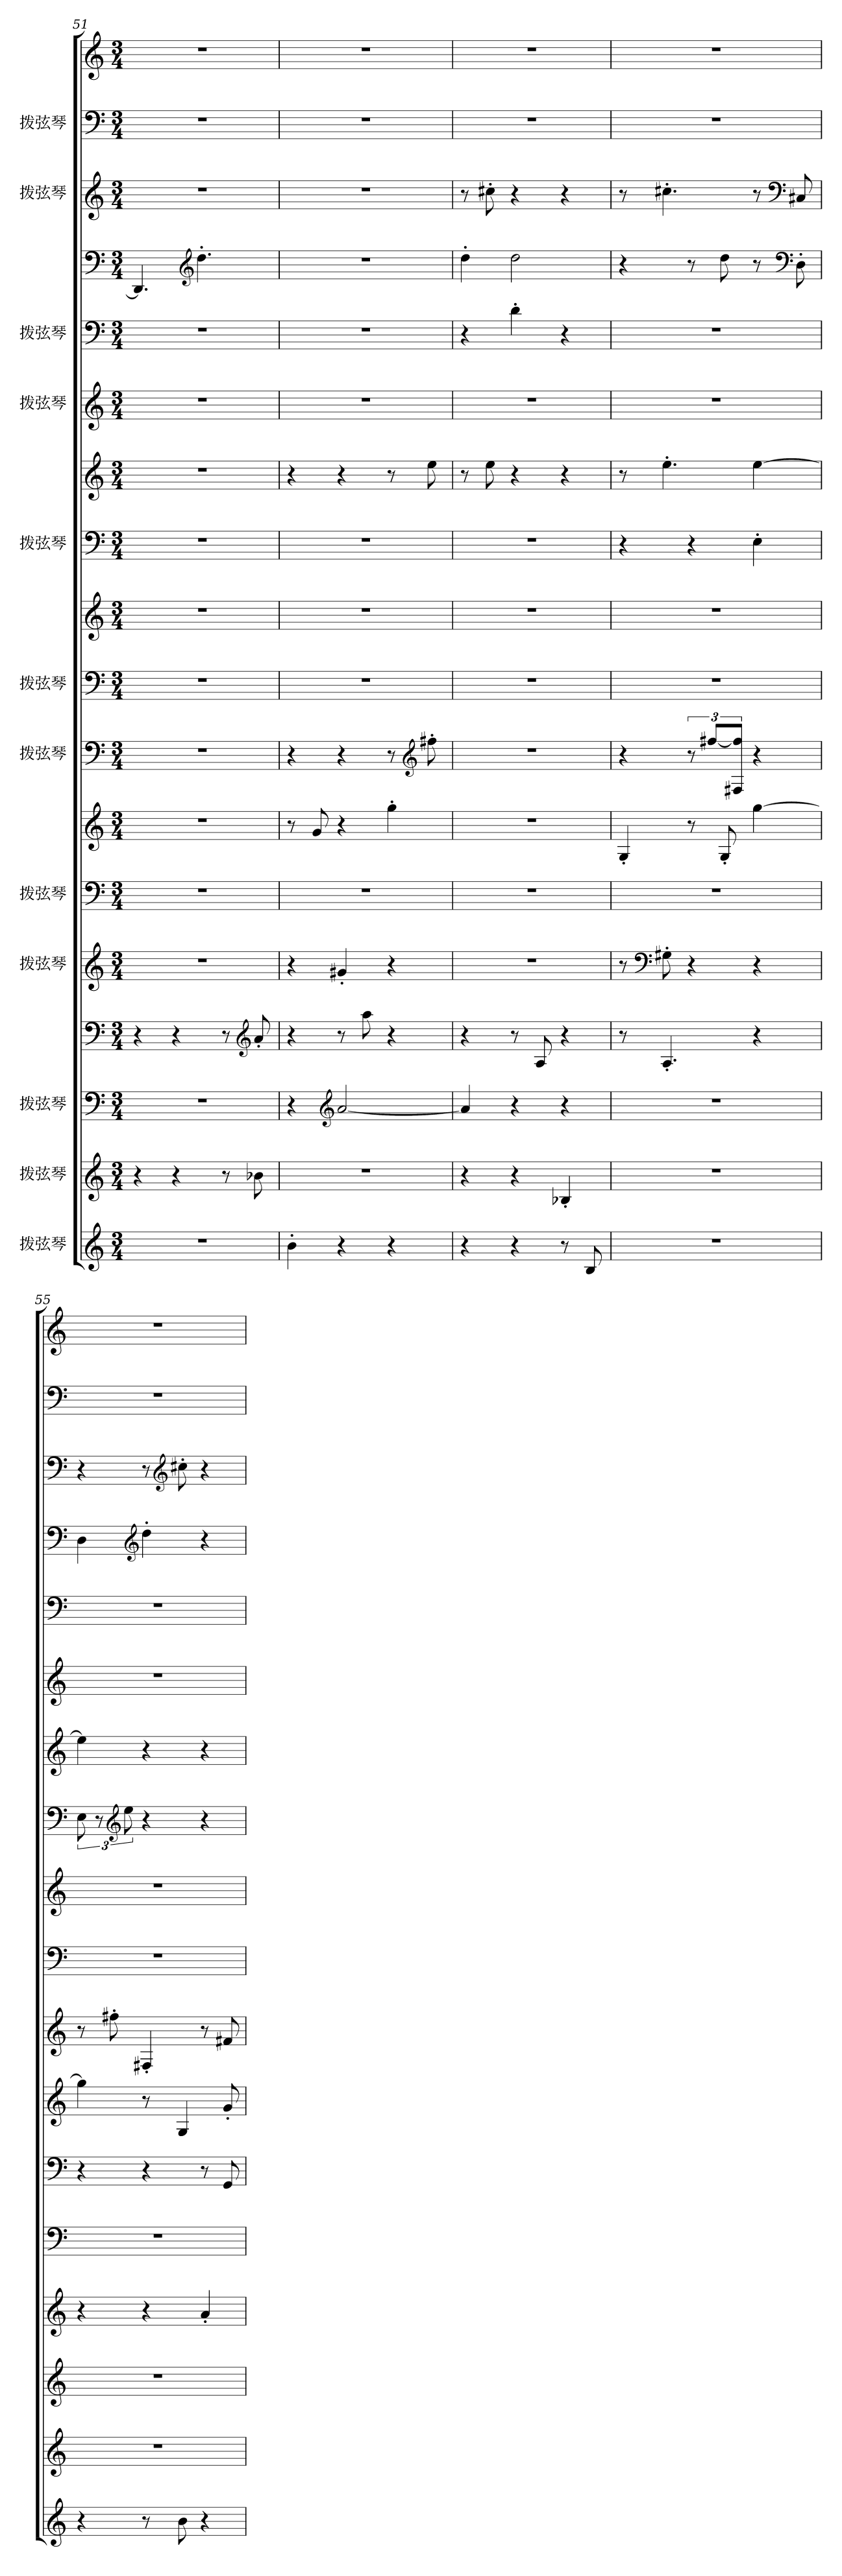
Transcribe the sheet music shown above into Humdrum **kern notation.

**kern	**kern	**kern	**kern	**kern	**kern	**kern	**kern	**kern	**kern	**kern	**kern	**kern	**kern	**kern	**kern	**kern	**kern
*part12	*part11	*part10	*part10	*part9	*part8	*part8	*part7	*part6	*part6	*part5	*part5	*part4	*part3	*part3	*part2	*part1	*part1
*staff18	*staff17	*staff16	*staff15	*staff14	*staff13	*staff12	*staff11	*staff10	*staff9	*staff8	*staff7	*staff6	*staff5	*staff4	*staff3	*staff2	*staff1
*I"拨弦琴	*I"拨弦琴	*I"拨弦琴	*	*I"拨弦琴	*I"拨弦琴	*	*I"拨弦琴	*I"拨弦琴	*	*I"拨弦琴	*	*I"拨弦琴	*I"拨弦琴	*	*I"拨弦琴	*I"拨弦琴	*
*clefG2	*clefG2	*clefF4	*clefF4	*clefG2	*clefF4	*clefG2	*clefF4	*clefF4	*clefG2	*clefF4	*clefG2	*clefG2	*clefF4	*clefF4	*clefG2	*clefF4	*clefG2
*k[]	*k[]	*k[]	*k[]	*k[]	*k[]	*k[]	*k[]	*k[]	*k[]	*k[]	*k[]	*k[]	*k[]	*k[]	*k[]	*k[]	*k[]
*M3/4	*M3/4	*M3/4	*M3/4	*M3/4	*M3/4	*M3/4	*M3/4	*M3/4	*M3/4	*M3/4	*M3/4	*M3/4	*M3/4	*M3/4	*M3/4	*M3/4	*M3/4
=51	=51	=51	=51	=51	=51	=51	=51	=51	=51	=51	=51	=51	=51	=51	=51	=51	=51
2.r	4r	2.r	4r	2.r	2.r	2.r	2.r	2.r	2.r	2.r	2.r	2.r	2.r	4.DD/]	2.r	2.r	2.r
.	4r	.	4r	.	.	.	.	.	.	.	.	.	.	.	.	.	.
*	*	*	*	*	*	*	*	*	*	*	*	*	*	*clefG2	*	*	*
.	.	.	.	.	.	.	.	.	.	.	.	.	.	4.dd'\	.	.	.
.	8r	.	8r	.	.	.	.	.	.	.	.	.	.	.	.	.	.
*	*	*	*clefG2	*	*	*	*	*	*	*	*	*	*	*	*	*	*
.	8b-X\	.	8a'/	.	.	.	.	.	.	.	.	.	.	.	.	.	.
=52	=52	=52	=52	=52	=52	=52	=52	=52	=52	=52	=52	=52	=52	=52	=52	=52	=52
4b'\	2.r	4r	4r	4r	2.r	8r	4r	2.r	2.r	2.r	4r	2.r	2.r	2.r	2.r	2.r	2.r
.	.	.	.	.	.	8g/	.	.	.	.	.	.	.	.	.	.	.
*	*	*clefG2	*	*	*	*	*	*	*	*	*	*	*	*	*	*	*
4r	.	[2a/	8r	4g#X'/	.	4r	4r	.	.	.	4r	.	.	.	.	.	.
.	.	.	8aa\	.	.	.	.	.	.	.	.	.	.	.	.	.	.
4r	.	.	4r	4r	.	4gg'\	8r	.	.	.	8r	.	.	.	.	.	.
*	*	*	*	*	*	*	*clefG2	*	*	*	*	*	*	*	*	*	*
.	.	.	.	.	.	.	8ff#X'\	.	.	.	8ee\	.	.	.	.	.	.
=53	=53	=53	=53	=53	=53	=53	=53	=53	=53	=53	=53	=53	=53	=53	=53	=53	=53
4r	4r	4a/]	4r	2.r	2.r	2.r	2.r	2.r	2.r	2.r	8r	2.r	4r	4dd'\	8r	2.r	2.r
.	.	.	.	.	.	.	.	.	.	.	8ee\	.	.	.	8cc#X'\	.	.
4r	4r	4r	8r	.	.	.	.	.	.	.	4r	.	4d'\	2dd\	4r	.	.
.	.	.	8A/	.	.	.	.	.	.	.	.	.	.	.	.	.	.
8r	4B-X'/	4r	4r	.	.	.	.	.	.	.	4r	.	4r	.	4r	.	.
8B/	.	.	.	.	.	.	.	.	.	.	.	.	.	.	.	.	.
!!LO:PB:g=z
=54	=54	=54	=54	=54	=54	=54	=54	=54	=54	=54	=54	=54	=54	=54	=54	=54	=54
2.r	2.r	2.r	8r	8r	2.r	4G'/	4r	2.r	2.r	4r	8r	2.r	2.r	4r	8r	2.r	2.r
*	*	*	*	*clefF4	*	*	*	*	*	*	*	*	*	*	*	*	*
.	.	.	4.A'/	8G#X'\	.	.	.	.	.	.	4.ee'\	.	.	.	4.cc#X'\	.	.
.	.	.	.	4r	.	8r	12r	.	.	4r	.	.	.	8r	.	.	.
.	.	.	.	.	.	.	[12ff#X/L	.	.	.	.	.	.	.	.	.	.
.	.	.	.	.	.	8G'/	.	.	.	.	.	.	.	8dd\	.	.	.
.	.	.	.	.	.	.	12F#X/ 12ff#/]J	.	.	.	.	.	.	.	.	.	.
.	.	.	4r	4r	.	[4gg\	4r	.	.	4E'\	[4ee\	.	.	8r	8r	.	.
*	*	*	*	*	*	*	*	*	*	*	*	*	*	*clefF4	*clefF4	*	*
.	.	.	.	.	.	.	.	.	.	.	.	.	.	8D'\	8C#X/	.	.
=55	=55	=55	=55	=55	=55	=55	=55	=55	=55	=55	=55	=55	=55	=55	=55	=55	=55
4r	2.r	2.r	4r	2.r	4r	4gg\]	8r	2.r	2.r	12E\	4ee\]	2.r	2.r	4D\	4r	2.r	2.r
.	.	.	.	.	.	.	.	.	.	12r	.	.	.	.	.	.	.
.	.	.	.	.	.	.	8ff#X'\	.	.	.	.	.	.	.	.	.	.
*	*	*	*	*	*	*	*	*	*	*clefG2	*	*	*	*	*	*	*
.	.	.	.	.	.	.	.	.	.	12ee\	.	.	.	.	.	.	.
*	*	*	*	*	*	*	*	*	*	*	*	*	*	*clefG2	*	*	*
8r	.	.	4r	.	4r	8r	4F#X'/	.	.	4r	4r	.	.	4dd'\	8r	.	.
*	*	*	*	*	*	*	*	*	*	*	*	*	*	*	*clefG2	*	*
8b\	.	.	.	.	.	4G/	.	.	.	.	.	.	.	.	8cc#X'\	.	.
4r	.	.	4a'/	.	8r	.	8r	.	.	4r	4r	.	.	4r	4r	.	.
.	.	.	.	.	8GG/	8g'/	8f#X/	.	.	.	.	.	.	.	.	.	.
=	=	=	=	=	=	=	=	=	=	=	=	=	=	=	=	=	=
*-	*-	*-	*-	*-	*-	*-	*-	*-	*-	*-	*-	*-	*-	*-	*-	*-	*-
